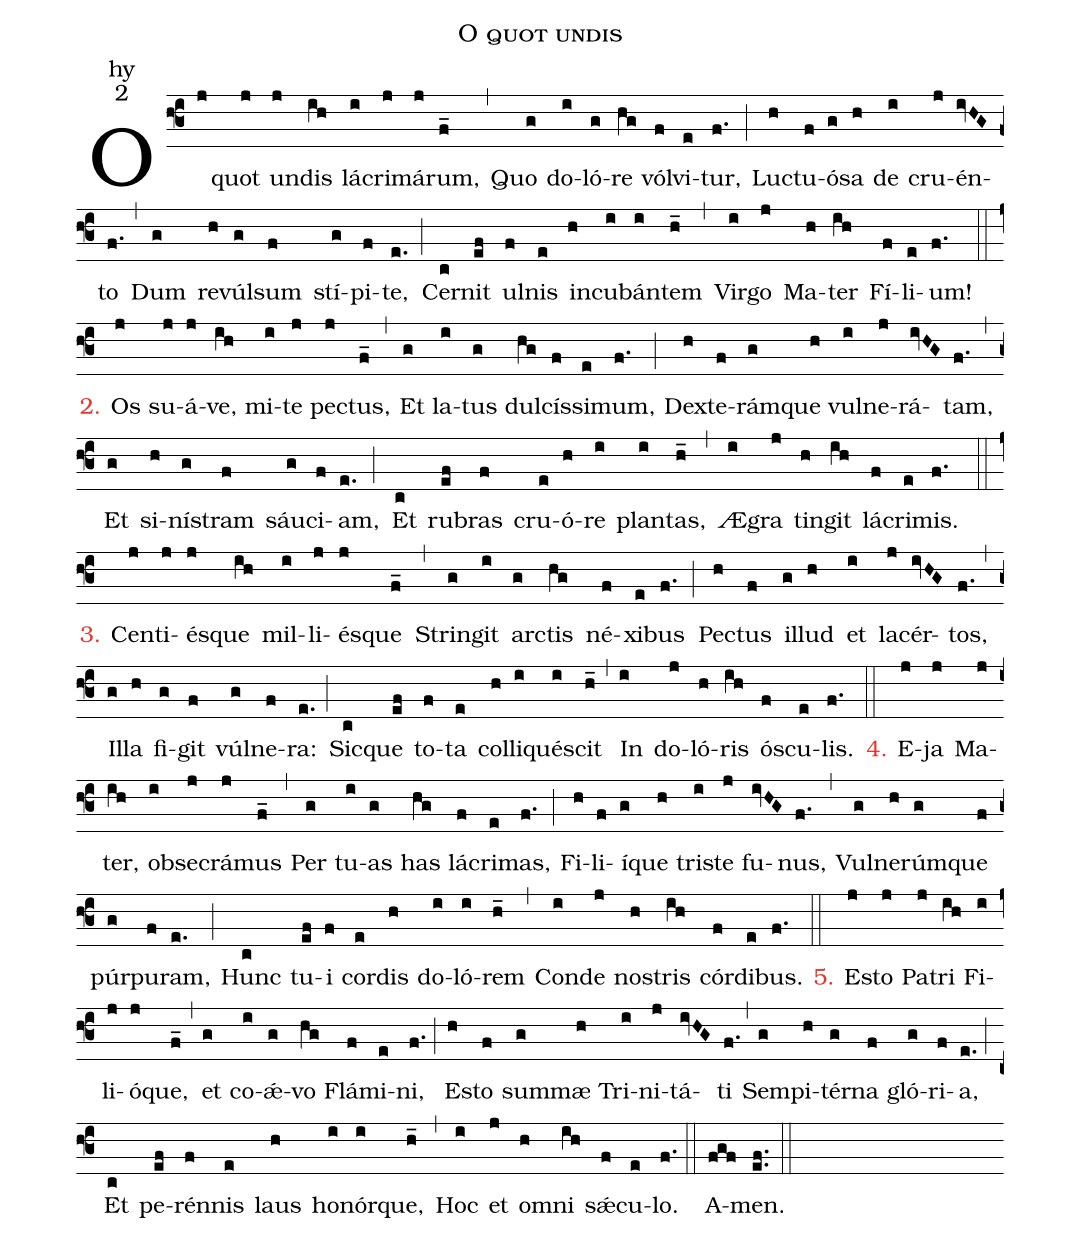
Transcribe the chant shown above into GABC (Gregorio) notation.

name:O quot undis;
office-part:hy;
mode:2;
%%
(f3) O(j) quot(j) un(j)dis(ih) lá(i)cri(j)má(j)rum,(f_) (,) Quo(g) do(i)ló(g)re(hg) vól(f)vi(e)tur,(f.) (;) Lu(h)ctu(f)ó(g)sa(h) de(i) cru(j)én(ivHG)to(f.) (,) Dum(g) re(h)vúl(g)sum(f) stí(g)pi(f)te,(e.) (;) Cer(c)nit(ef) ul(f)nis(e) in(h)cu(i)bán(i)tem(h_) (,) Vir(i)go(j) Ma(h)ter(ih) Fí(f)li(e)um!(f.) (::)

<c>2.</c> Os(j) su(j)á(j)ve,(ih) mi(i)te(j) pe(j)ctus,(f_) (,) Et(g) la(i)tus(g) dul(hg)cís(f)si(e)mum,(f.) (;) Dex(h)te(f)rám(g)que(h) vul(i)ne(j)rá(ivHG)tam,(f.) (,) Et(g) si(h)ní(g)stram(f) sáu(g)ci(f)am,(e.) (;) Et(c) ru(ef)bras(f) cru(e)ó(h)re(i) plan(i)tas,(h_) (,) Æ(i)gra(j) tin(h)git(ih) lá(f)cri(e)mis.(f.) (::)

<c>3.</c> Cen(j)ti(j)és(j)que(ih) mil(i)li(j)és(j)que(f_) (,) Strin(g)git(i) ar(g)ctis(hg) né(f)xi(e)bus(f.) (;) Pe(h)ctus(f) il(g)lud(h) et(i) la(j)cér(ivHG)tos,(f.) (,) Il(g)la(h) fi(g)git(f) vúl(g)ne(f)ra:(e.) (;) Sic(c)que(ef) to(f)ta(e) col(h)li(i)qué(i)scit(h_) (,) In(i) do(j)ló(h)ris(ih) ó(f)scu(e)lis.(f.) (::)

<c>4.</c> E(j)ja(j) Ma(j)ter,(ih) ob(i)se(j)crá(j)mus(f_) (,) Per(g) tu(i)as(g) has(hg) lá(f)cri(e)mas,(f.) (;) Fi(h)li(f)í(g)que(h) tri(i)ste(j) fu(ivHG)nus,(f.) (,) Vul(g)ne(h)rúm(g)que(f) púr(g)pu(f)ram,(e.) (;) Hunc(c) tu(ef)i(f) cor(e)dis(h) do(i)ló(i)rem(h_) (,) Con(i)de(j) no(h)stris(ih) cór(f)di(e)bus.(f.) (::)

<c>5.</c> E(j)sto(j) Pa(j)tri(ih) Fi(i)li(j)ó(j)que,(f_) (,) et(g) co(i)ǽ(g)vo(hg) Flá(f)mi(e)ni,(f.) (;) E(h)sto(f) sum(g)mæ(h) Tri(i)ni(j)tá(ivHG)ti(f.) (,) Sem(g)pi(h)tér(g)na(f) gló(g)ri(f)a,(e.) (;) Et(c) pe(ef)rén(f)nis(e) laus(h) ho(i)nór(i)que,(h_) (,) Hoc(i) et(j) om(h)ni(ih) sǽ(f)cu(e)lo.(f.) (::)
A(fgf)men.(ef..) (::)
